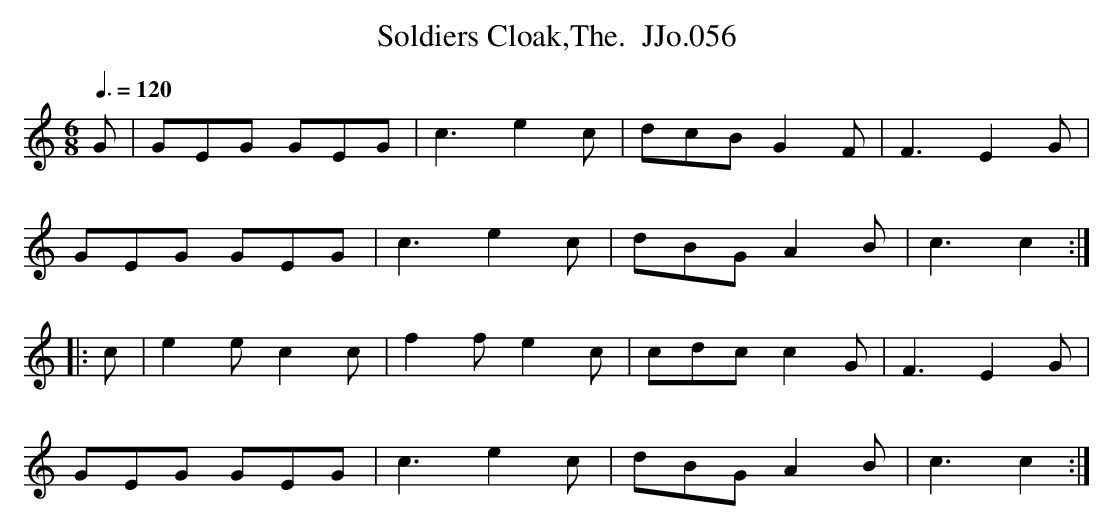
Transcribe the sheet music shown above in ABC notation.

X:1
T:Soldiers Cloak,The.  JJo.056
L:1/8
M:6/8
Q:3/8=120
K:C
G|GEG GEG|c3e2c|dcB G2F|F3E2G|!
GEG GEG|c3e2c|dBG A2B|c3c2::!
c|e2ec2c|f2fe2c|cdcc2G|F3E2G|!
GEG GEG|c3e2c|dBG A2B|c3c2:|
